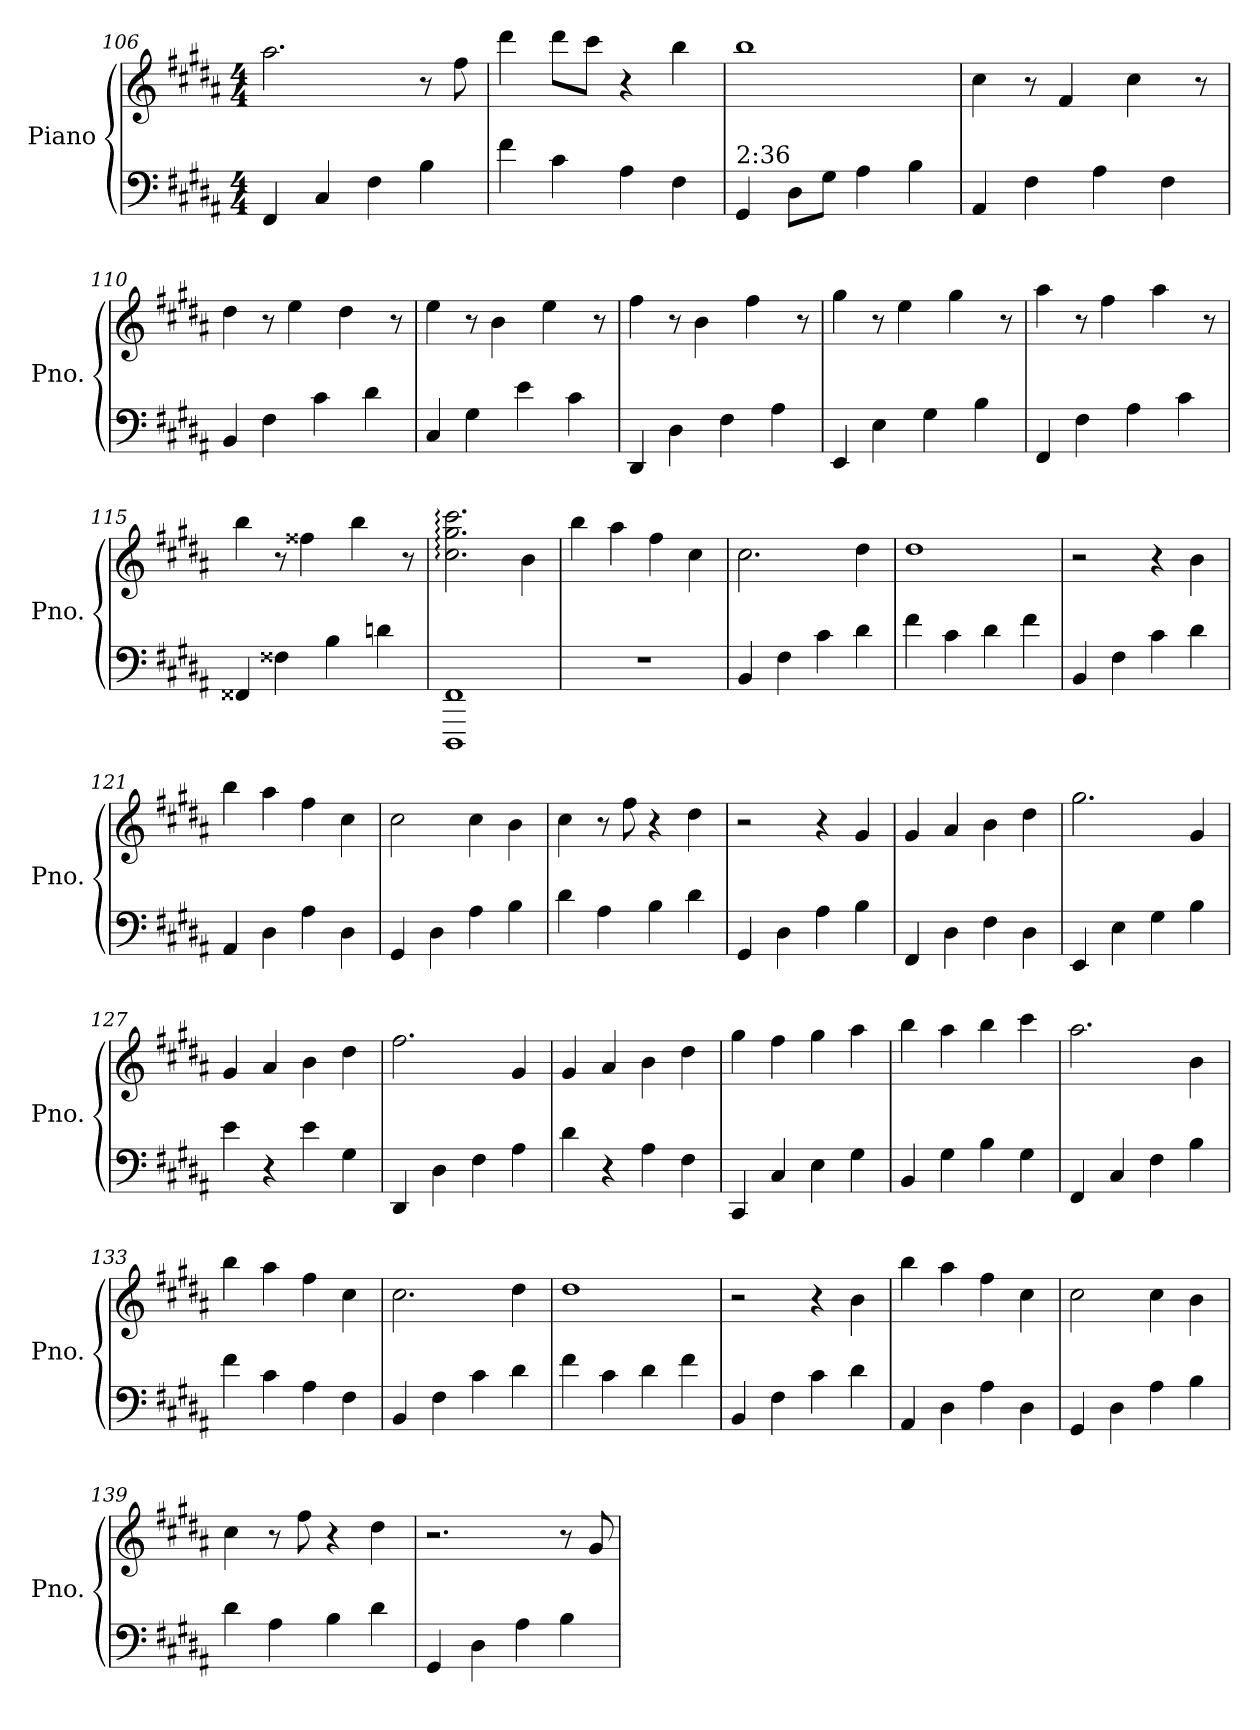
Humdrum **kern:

**kern	**kern
*part1	*part1
*staff2	*staff1
*I"Piano	*
*I'Pno.	*
*clefF4	*clefG2
*k[f#c#g#d#a#]	*k[f#c#g#d#a#]
*M4/4	*M4/4
=106	=106
4FF#/	2.aa#\
4C#/	.
4F#\	.
4B\	8r
.	8ff#\
=107	=107
4f#\	4ddd#\
4c#\	8ddd#\L
.	8ccc#\J
4A#\	4r
4F#\	4bb\
=108	=108
!LO:TX:a:t=2&colon;36	!
4GG#/	1bb
8D#\L	.
8G#\J	.
4A#\	.
4B\	.
=109	=109
4AA#/	4cc#\
4F#\	8r
.	4f#/
4A#\	.
.	4cc#\
4F#\	.
.	8r
=110	=110
4BB/	4dd#\
4F#\	8r
.	4ee\
4c#\	.
.	4dd#\
4d#\	.
.	8r
=111	=111
4C#/	4ee\
4G#\	8r
.	4b\
4e\	.
.	4ee\
4c#\	.
.	8r
!!LO:LB:g=z
=112	=112
4DD#/	4ff#\
4D#\	8r
.	4b\
4F#\	.
.	4ff#\
4A#\	.
.	8r
=113	=113
4EE/	4gg#\
4E\	8r
.	4ee\
4G#\	.
.	4gg#\
4B\	.
.	8r
=114	=114
4FF#/	4aa#\
4F#\	8r
.	4ff#\
4A#\	.
.	4aa#\
4c#\	.
.	8r
=115	=115
4FF##X/	4bb\
4F##X\	8r
.	4ff##X\
4B\	.
.	4bb\
4dn\	.
.	8r
=116	=116
1DDD# 1FF#	2.cc#\: 2.gg#\: 2.ccc#\:
.	4b\
=117	=117
1r	4bb\
.	4aa#\
.	4ff#\
.	4cc#\
=118	=118
4BB/	2.cc#\
4F#\	.
4c#\	.
4d#\	4dd#\
!!LO:LB:g=z
=119	=119
4f#\	1dd#
4c#\	.
4d#\	.
4f#\	.
=120	=120
4BB/	2r
4F#\	.
4c#\	4r
4d#\	4b\
=121	=121
4AA#/	4bb\
4D#\	4aa#\
4A#\	4ff#\
4D#\	4cc#\
=122	=122
4GG#/	2cc#\
4D#\	.
4A#\	4cc#\
4B\	4b\
=123	=123
4d#\	4cc#\
4A#\	8r
.	8ff#\
4B\	4r
4d#\	4dd#\
=124	=124
4GG#/	2r
4D#\	.
4A#\	4r
4B\	4g#/
=125	=125
4FF#/	4g#/
4D#\	4a#/
4F#\	4b\
4D#\	4dd#\
=126	=126
4EE/	2.gg#\
4E\	.
4G#\	.
4B\	4g#/
!!LO:PB:g=z
=127	=127
4e\	4g#/
4r	4a#/
4e\	4b\
4G#\	4dd#\
=128	=128
4DD#/	2.ff#\
4D#\	.
4F#\	.
4A#\	4g#/
=129	=129
4d#\	4g#/
4r	4a#/
4A#\	4b\
4F#\	4dd#\
=130	=130
4CC#/	4gg#\
4C#/	4ff#\
4E\	4gg#\
4G#\	4aa#\
=131	=131
4BB/	4bb\
4G#\	4aa#\
4B\	4bb\
4G#\	4ccc#\
=132	=132
4FF#/	2.aa#\
4C#/	.
4F#\	.
4B\	4b\
=133	=133
4f#\	4bb\
4c#\	4aa#\
4A#\	4ff#\
4F#\	4cc#\
=134	=134
4BB/	2.cc#\
4F#\	.
4c#\	.
4d#\	4dd#\
!!LO:LB:g=z
=135	=135
4f#\	1dd#
4c#\	.
4d#\	.
4f#\	.
=136	=136
4BB/	2r
4F#\	.
4c#\	4r
4d#\	4b\
=137	=137
4AA#/	4bb\
4D#\	4aa#\
4A#\	4ff#\
4D#\	4cc#\
=138	=138
4GG#/	2cc#\
4D#\	.
4A#\	4cc#\
4B\	4b\
=139	=139
4d#\	4cc#\
4A#\	8r
.	8ff#\
4B\	4r
4d#\	4dd#\
=140	=140
4GG#/	2.r
4D#\	.
4A#\	.
4B\	8r
.	8g#/
=	=
*-	*-
